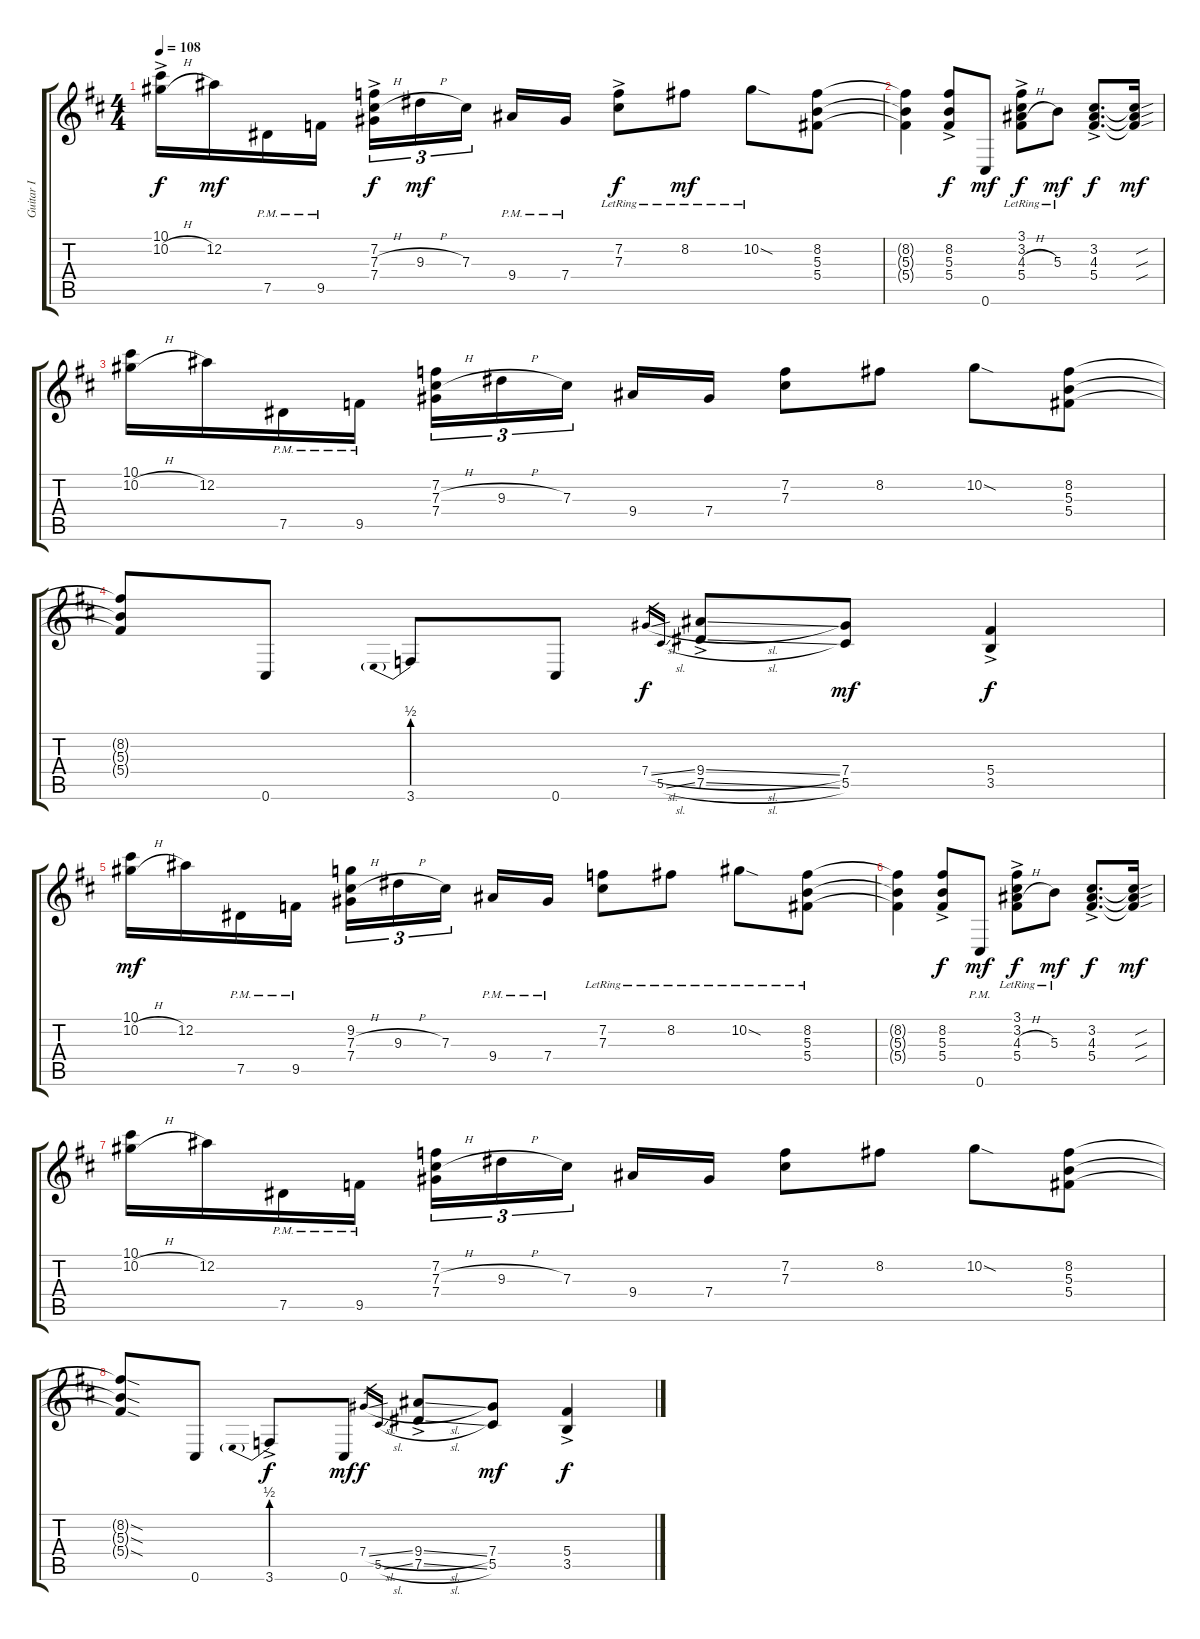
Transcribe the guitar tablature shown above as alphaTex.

\track ("Guitar I" "Guitar I") {instrument distortionguitar}
\staff {score tabs}
\tuning (Eb4 Bb3 Gb3 Db3 Ab2 Db2) {hide}
\ts (4 4)
\tempo 108
\clef g2
\ks d
(10.1{ac} 10.2{h ac}).16{dy f instrument distortionguitar} 12.2.16{dy mf} 7.5{pm}.16 9.5{pm}.16 (7.2{ac} 7.3{h ac} 7.4{ac}).16{tu (3 2) dy f} 9.3{h}.16{tu (3 2) dy mf} 7.3.16{tu (3 2) beam splitsecondary} 9.4{pm}.16 7.4{pm}.16 (7.2{ac lr} 7.3{ac lr}).8{dy f} 8.2{lr}.8{dy mf} 10.2{sod lr}.8 (8.2 5.3 5.4).8 |
(8.2{t} 5.3{t} 5.4{t}).4 (8.2{ac} 5.3{ac} 5.4{ac}).8{dy f} 0.6.8{dy mf} (3.1{ac lr} 3.2{ac lr} 4.3{h ac lr} 5.4{ac lr}).8{dy f} 5.3{lr}.8{dy mf} (3.2{ac} 4.3{ac} 5.4{ac}).8{d dy f} (3.2{sou t} 4.3{sou t} 5.4{sou t}).16{dy mf} |
(10.1 10.2{h}).16 12.2.16 7.5{pm}.16 9.5{pm}.16 (7.2 7.3{h} 7.4).16{tu (3 2)} 9.3{h}.16{tu (3 2)} 7.3.16{tu (3 2) beam splitsecondary} 9.4.16 7.4.16 (7.2 7.3).8 8.2.8 10.2{sod}.8 (8.2 5.3 5.4).8 |
(8.2{t} 5.3{t} 5.4{t}).8 0.6.8 3.6{be (prebend 0 2 60 2)}.8 0.6.8 7.4{sl}.16{gr dy f} 5.5{sl}.16{gr} (9.4{sl ac} 7.5{sl ac}).8 (7.4 5.5).8{dy mf} (5.4{ac} 3.5{ac}).4{dy f} |
(10.1 10.2{h}).16{dy mf} 12.2.16 7.5{pm}.16 9.5{pm}.16 (9.2 7.3{h} 7.4).16{tu (3 2)} 9.3{h}.16{tu (3 2)} 7.3.16{tu (3 2) beam splitsecondary} 9.4{pm}.16 7.4{pm}.16 (7.2{lr} 7.3{lr}).8 8.2{lr}.8 10.2{sod lr}.8 (8.2{lr} 5.3{lr} 5.4{lr}).8 |
(8.2{t} 5.3{t} 5.4{t}).4 (8.2{ac} 5.3{ac} 5.4{ac}).8{dy f} 0.6{pm}.8{dy mf} (3.1{ac lr} 3.2{ac lr} 4.3{h ac lr} 5.4{ac lr}).8{dy f} 5.3{lr}.8{dy mf} (3.2{ac} 4.3{ac} 5.4{ac}).8{d dy f} (3.2{sou t} 4.3{sou t} 5.4{sou t}).16{dy mf} |
(10.1 10.2{h}).16 12.2.16 7.5{pm}.16 9.5{pm}.16 (7.2 7.3{h} 7.4).16{tu (3 2)} 9.3{h}.16{tu (3 2)} 7.3.16{tu (3 2) beam splitsecondary} 9.4.16 7.4.16 (7.2 7.3).8 8.2.8 10.2{sod}.8 (8.2 5.3 5.4).8 |
(8.2{sod t} 5.3{sod t} 5.4{sod t}).8 0.6.8 3.6{be (prebend 0 2 60 2) ac}.8{dy f} 0.6.8{dy mf} 7.4{sl}.16{gr dy f} 5.5{sl}.16{gr} (9.4{sl ac} 7.5{sl ac}).8 (7.4 5.5).8{dy mf} (5.4{ac} 3.5{ac}).4{dy f}
